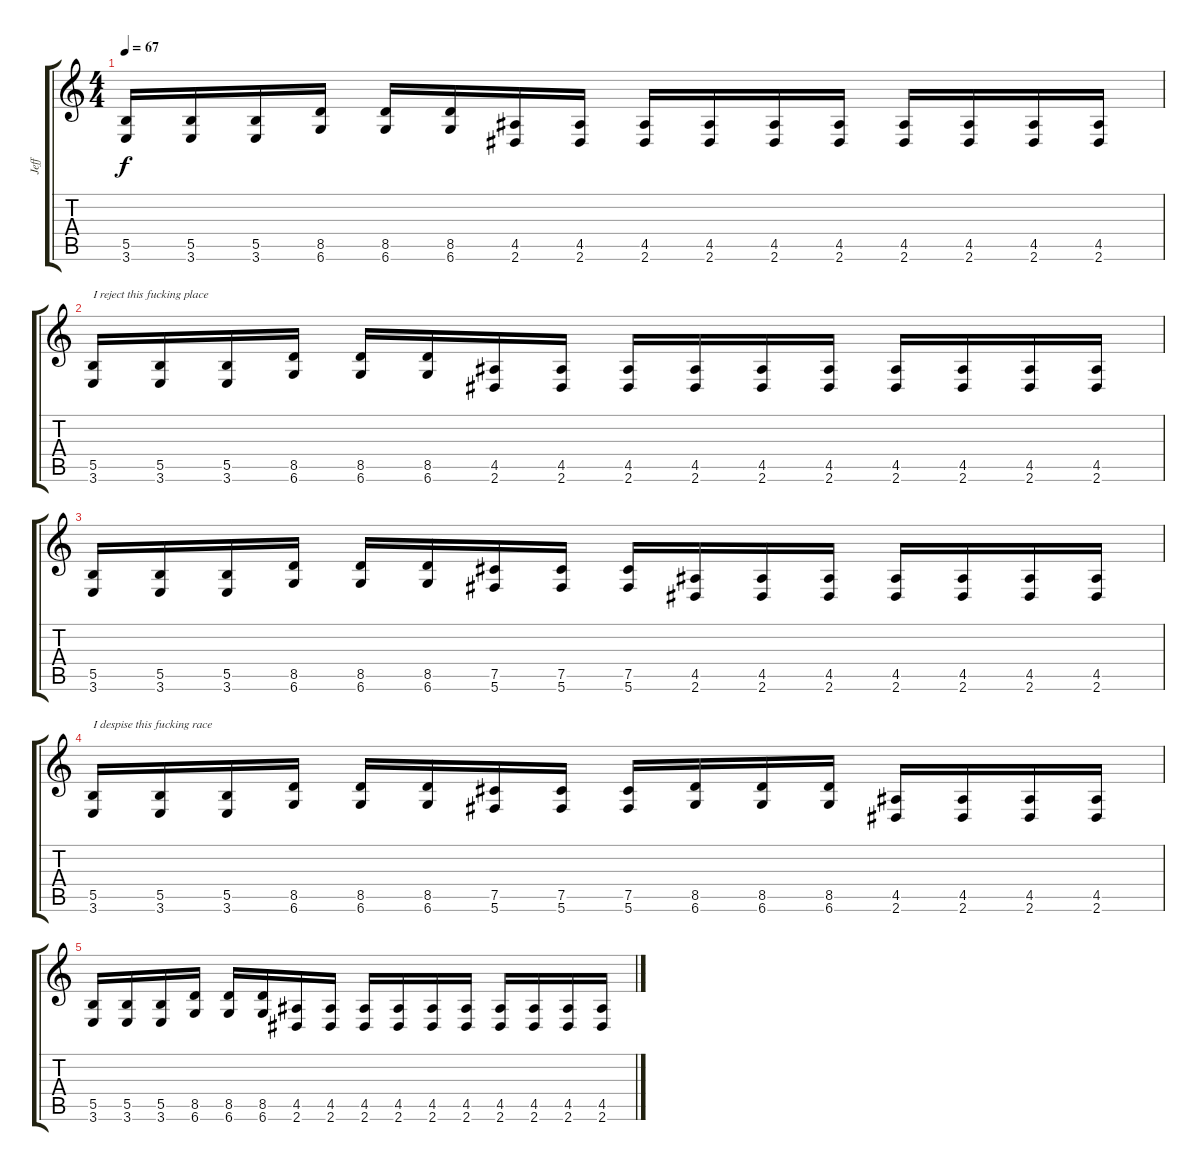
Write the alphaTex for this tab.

\track ("Jeff" "Jeff") {instrument distortionguitar}
\staff {score tabs}
\tuning (Db4 Ab3 E3 B2 Gb2 Db2) {hide}
\ts (4 4)
\tempo 67
\clef g2
\ks c
(5.5 3.6).16{dy f} (5.5 3.6).16 (5.5 3.6).16 (8.5 6.6).16 (8.5 6.6).16 (8.5 6.6).16 (4.5 2.6).16 (4.5 2.6).16 (4.5 2.6).16 (4.5 2.6).16 (4.5 2.6).16 (4.5 2.6).16 (4.5 2.6).16 (4.5 2.6).16 (4.5 2.6).16 (4.5 2.6).16 |
(5.5 3.6).16{txt "I reject this fucking place"} (5.5 3.6).16 (5.5 3.6).16 (8.5 6.6).16 (8.5 6.6).16 (8.5 6.6).16 (4.5 2.6).16 (4.5 2.6).16 (4.5 2.6).16 (4.5 2.6).16 (4.5 2.6).16 (4.5 2.6).16 (4.5 2.6).16 (4.5 2.6).16 (4.5 2.6).16 (4.5 2.6).16 |
(5.5 3.6).16 (5.5 3.6).16 (5.5 3.6).16 (8.5 6.6).16 (8.5 6.6).16 (8.5 6.6).16 (7.5 5.6).16 (7.5 5.6).16 (7.5 5.6).16 (4.5 2.6).16 (4.5 2.6).16 (4.5 2.6).16 (4.5 2.6).16 (4.5 2.6).16 (4.5 2.6).16 (4.5 2.6).16 |
(5.5 3.6).16{txt "I despise this fucking race"} (5.5 3.6).16 (5.5 3.6).16 (8.5 6.6).16 (8.5 6.6).16 (8.5 6.6).16 (7.5 5.6).16 (7.5 5.6).16 (7.5 5.6).16 (8.5 6.6).16 (8.5 6.6).16 (8.5 6.6).16 (4.5 2.6).16 (4.5 2.6).16 (4.5 2.6).16 (4.5 2.6).16 |
(5.5 3.6).16 (5.5 3.6).16 (5.5 3.6).16 (8.5 6.6).16 (8.5 6.6).16 (8.5 6.6).16 (4.5 2.6).16 (4.5 2.6).16 (4.5 2.6).16 (4.5 2.6).16 (4.5 2.6).16 (4.5 2.6).16 (4.5 2.6).16 (4.5 2.6).16 (4.5 2.6).16 (4.5 2.6).16
